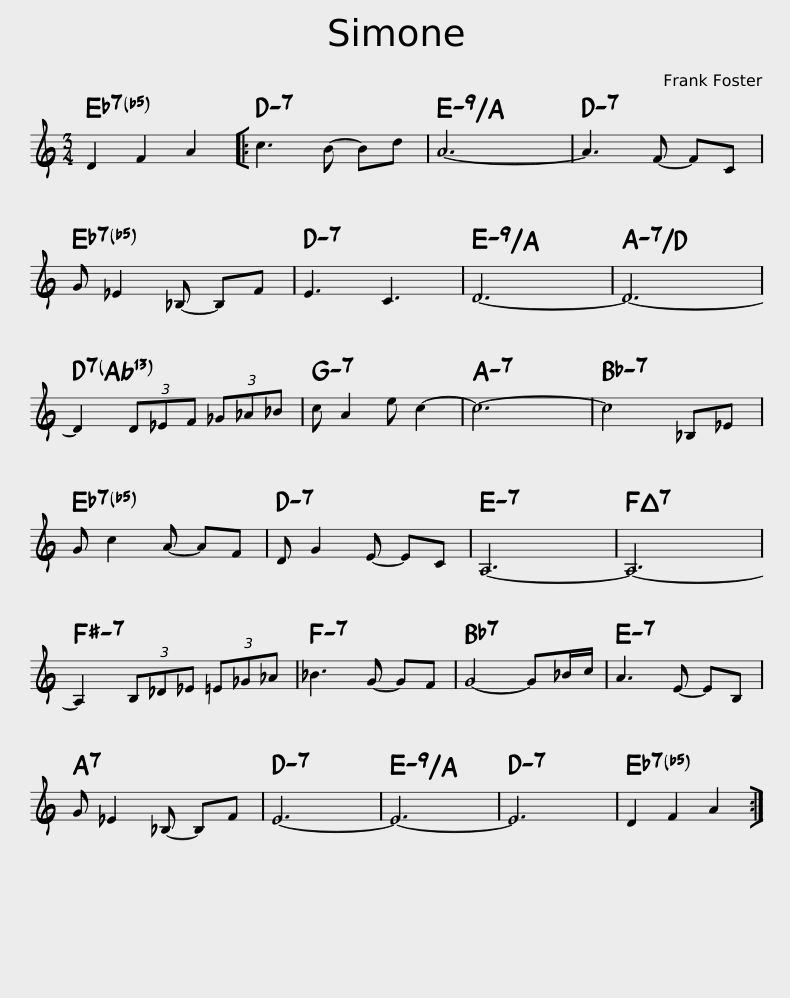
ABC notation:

X:1
L:1/8
M:3/4
I:linebreak $
K:C
V:1 treble
V:1
 D2 F2 A2 |: c3 B- Bd | A6- | A3 F- FC |$ G _E2 _B,- B,F | %5
 E3 C3 | D6- | D6- |$ D2 (3D_EF (3_G_A_B | c A2 e c2- | %10
 c6- | c4 _B,_E |$ G c2 A- AF | D G2 E- EC | A,6- | %15
 A,6- |$ A,2 (3B,_D_E (3=E_G_A | _B3 G- GF | G4- G_B/c/ | A3 E- EB, |$ %20
 G _E2 _B,- B,F | E6- | E6- | E6 | D2 F2 A2 :| %25
